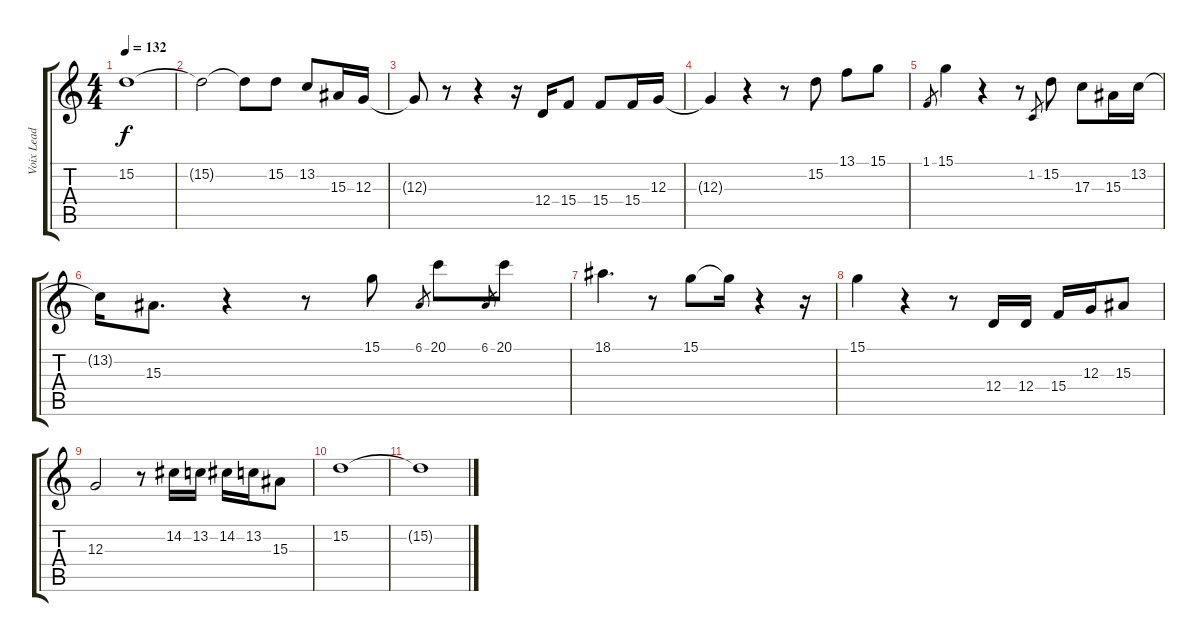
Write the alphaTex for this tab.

\track ("Voix Lead" "Voix Lead") {instrument altosax}
\staff {score tabs}
\tuning (E4 B3 G3 D3 A2 E2) {hide}
\ts (4 4)
\tempo 132
\clef g2
\ks c
15.2.1{dy f instrument altosax} |
15.2{t}.2 15.2{t}.8 15.2.8 13.2.8 15.3.16 12.3.16 |
12.3{t}.8 r.8 r.4 r.16 12.4.16 15.4.8 15.4.8 15.4.16 12.3.16 |
12.3{t}.4 r.4 r.8 15.2.8 13.1.8 15.1.8 |
1.1.8{gr} 15.1.4 r.4 r.8 1.2.8{gr} 15.2.8 17.3.8 15.3.16 13.2.16 |
13.2{t}.16 15.3.8{d} r.4 r.8 15.1.8 6.1.8{gr} 20.1.8 6.1.8{gr} 20.1.8 |
18.1.4{d} r.8 15.1.8 15.1{t}.16 r.4 r.16 |
15.1.4 r.4 r.8 12.4.16 12.4.16 15.4.16 12.3.16 15.3.8 |
12.3.2 r.8 14.2.16 13.2.16 14.2.16 13.2.16 15.3.8 |
15.2.1 |
15.2{t}.1
